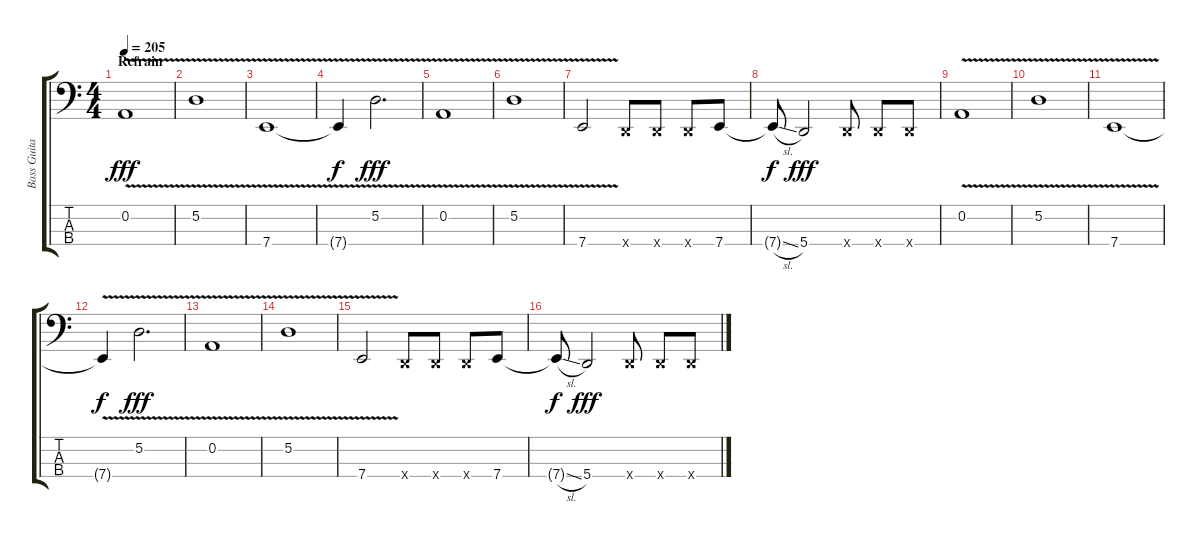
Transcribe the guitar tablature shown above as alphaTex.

\track ("Bass Guitar " "Bass Guita") {instrument slapbass1}
\staff {score tabs}
\tuning (D2 A1 E1 A0) {hide}
\ts (4 4)
\section ("" "Refrain ")
\tempo 205
\clef f4
\ks c
0.2{v}.1{dy fff} |
5.2{v}.1 |
7.4{v}.1 |
7.4{t}.4{dy f} 5.2{v}.2{d dy fff} |
0.2{v}.1 |
5.2{v}.1 |
7.4{v}.2 5.4{x}.8 5.4{x}.8 5.4{x}.8 7.4.8 |
7.4{sl t}.8{dy f} 5.4.2{dy fff} 5.4{x}.8 5.4{x}.8 5.4{x}.8 |
0.2{v}.1 |
5.2{v}.1 |
7.4{v}.1 |
7.4{t}.4{dy f} 5.2{v}.2{d dy fff} |
0.2{v}.1 |
5.2{v}.1 |
7.4{v}.2 5.4{x}.8 5.4{x}.8 5.4{x}.8 7.4.8 |
7.4{sl t}.8{dy f} 5.4.2{dy fff} 5.4{x}.8 5.4{x}.8 5.4{x}.8
